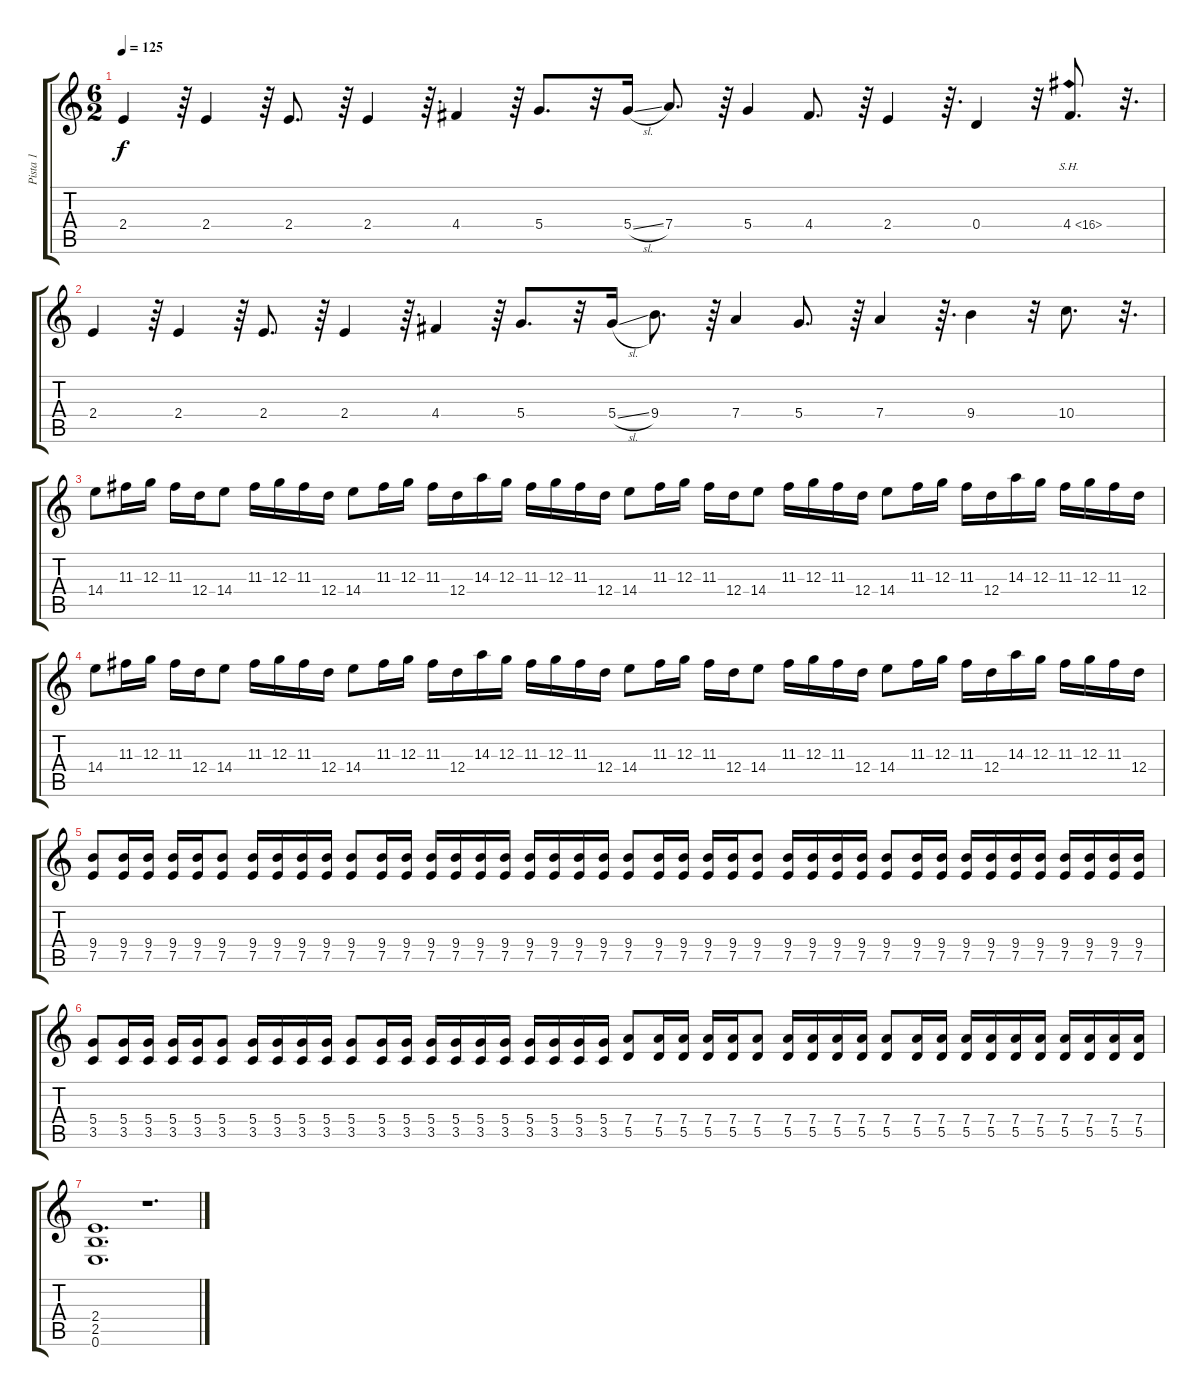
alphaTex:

\track ("Pista 1" "Pista 1") {instrument overdrivenguitar}
\staff {score tabs}
\tuning (E4 B3 G3 D3 A2 E2) {hide}
\ts (6 2)
\tempo 125
\clef g2
\ks c
2.4.4{dy f} r.64 2.4.4 r.64 2.4.8{d} r.64 2.4.4 r.64{d} 4.4.4 r.64 5.4.8{d} r.32 5.4{sl}.16 7.4.8{d} r.64 5.4.4 4.4.8{d} r.64 2.4.4 r.64{d} 0.4.4 r.32 4.4{sh 12}.8{d} r.32{d} |
2.4.4 r.64 2.4.4 r.64 2.4.8{d} r.64 2.4.4 r.64{d} 4.4.4 r.64 5.4.8{d} r.32 5.4{sl}.16 9.4.8{d} r.64 7.4.4 5.4.8{d} r.64 7.4.4 r.64{d} 9.4.4 r.32 10.4.8{d} r.32{d} |
14.4.8 11.3.16 12.3.16 11.3.16 12.4.16 14.4.8 11.3.16 12.3.16 11.3.16 12.4.16 14.4.8 11.3.16 12.3.16 11.3.16 12.4.16 14.3.16 12.3.16 11.3.16 12.3.16 11.3.16 12.4.16 14.4.8 11.3.16 12.3.16 11.3.16 12.4.16 14.4.8 11.3.16 12.3.16 11.3.16 12.4.16 14.4.8 11.3.16 12.3.16 11.3.16 12.4.16 14.3.16 12.3.16 11.3.16 12.3.16 11.3.16 12.4.16 |
14.4.8 11.3.16 12.3.16 11.3.16 12.4.16 14.4.8 11.3.16 12.3.16 11.3.16 12.4.16 14.4.8 11.3.16 12.3.16 11.3.16 12.4.16 14.3.16 12.3.16 11.3.16 12.3.16 11.3.16 12.4.16 14.4.8 11.3.16 12.3.16 11.3.16 12.4.16 14.4.8 11.3.16 12.3.16 11.3.16 12.4.16 14.4.8 11.3.16 12.3.16 11.3.16 12.4.16 14.3.16 12.3.16 11.3.16 12.3.16 11.3.16 12.4.16 |
(9.4 7.5).8 (9.4 7.5).16 (9.4 7.5).16 (9.4 7.5).16 (9.4 7.5).16 (9.4 7.5).8 (9.4 7.5).16 (9.4 7.5).16 (9.4 7.5).16 (9.4 7.5).16 (9.4 7.5).8 (9.4 7.5).16 (9.4 7.5).16 (9.4 7.5).16 (9.4 7.5).16 (9.4 7.5).16 (9.4 7.5).16 (9.4 7.5).16 (9.4 7.5).16 (9.4 7.5).16 (9.4 7.5).16 (9.4 7.5).8 (9.4 7.5).16 (9.4 7.5).16 (9.4 7.5).16 (9.4 7.5).16 (9.4 7.5).8 (9.4 7.5).16 (9.4 7.5).16 (9.4 7.5).16 (9.4 7.5).16 (9.4 7.5).8 (9.4 7.5).16 (9.4 7.5).16 (9.4 7.5).16 (9.4 7.5).16 (9.4 7.5).16 (9.4 7.5).16 (9.4 7.5).16 (9.4 7.5).16 (9.4 7.5).16 (9.4 7.5).16 |
(5.4 3.5).8 (5.4 3.5).16 (5.4 3.5).16 (5.4 3.5).16 (5.4 3.5).16 (5.4 3.5).8 (5.4 3.5).16 (5.4 3.5).16 (5.4 3.5).16 (5.4 3.5).16 (5.4 3.5).8 (5.4 3.5).16 (5.4 3.5).16 (5.4 3.5).16 (5.4 3.5).16 (5.4 3.5).16 (5.4 3.5).16 (5.4 3.5).16 (5.4 3.5).16 (5.4 3.5).16 (5.4 3.5).16 (7.4 5.5).8 (7.4 5.5).16 (7.4 5.5).16 (7.4 5.5).16 (7.4 5.5).16 (7.4 5.5).8 (7.4 5.5).16 (7.4 5.5).16 (7.4 5.5).16 (7.4 5.5).16 (7.4 5.5).8 (7.4 5.5).16 (7.4 5.5).16 (7.4 5.5).16 (7.4 5.5).16 (7.4 5.5).16 (7.4 5.5).16 (7.4 5.5).16 (7.4 5.5).16 (7.4 5.5).16 (7.4 5.5).16 |
(2.4 2.5 0.6).1{d} r.1{d}
